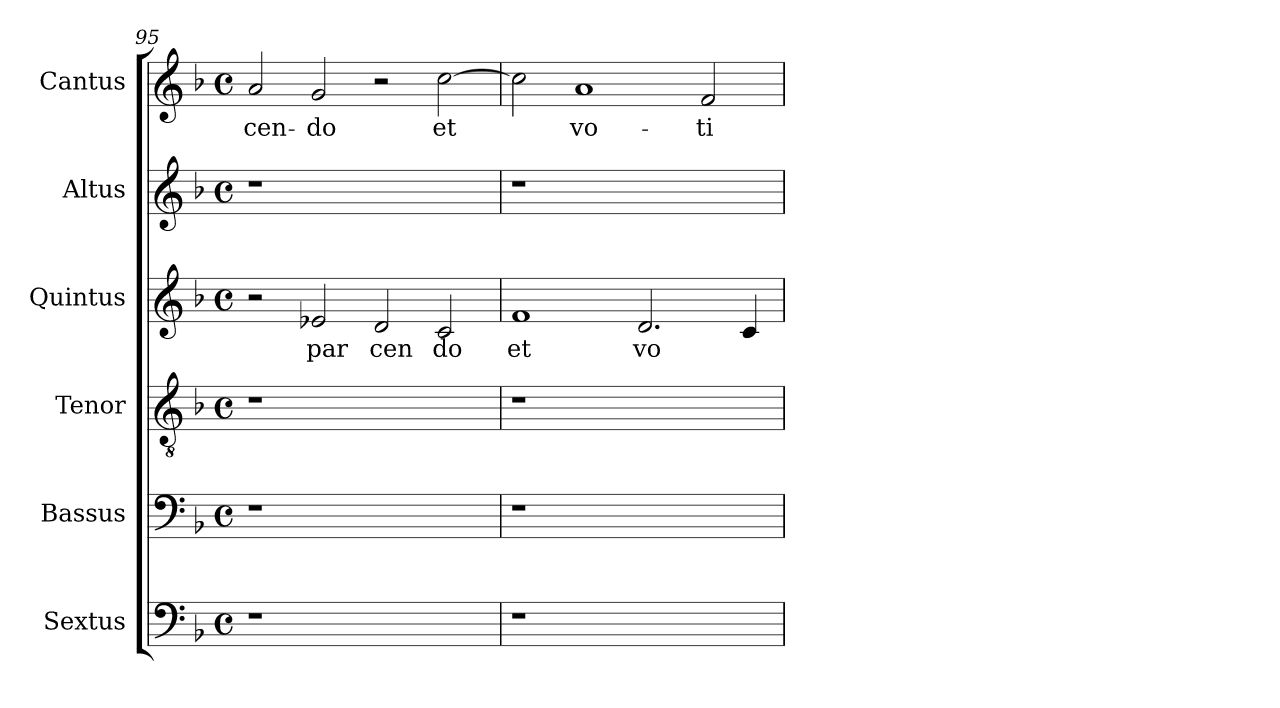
**kern	**kern	**kern	**kern	**text	**kern	**kern	**text
*part6	*part5	*part4	*part3	*part3	*part2	*part1	*part1
*staff6	*staff5	*staff4	*staff3	*staff3	*staff2	*staff1	*staff1
*I"Sextus	*I"Bassus	*I"Tenor	*I"Quintus	*	*I"Altus	*I"Cantus	*
*I'Sextus	*I'Bassus	*I'Tenor	*I'Quintus	*	*I'Altus	*I'Cantus	*
*clefF4	*clefF4	*clefGv2	*clefG2	*	*clefG2	*clefG2	*
*k[b-]	*k[b-]	*k[b-]	*k[b-]	*	*k[b-]	*k[b-]	*
*F:	*F:	*F:	*F:	*	*F:	*F:	*
*M4/4	*M4/4	*M4/4	*M4/4	*	*M4/4	*M4/4	*
*met(c)	*met(c)	*met(c)	*met(c)	*	*met(c)	*met(c)	*
=95	=95	=95	=95	=95	=95	=95	=95
!	!	!	!	!	!	!	!LO:LY:b:cj
1r	1r	1r	2r	.	1r	2a/	-cen-
!	!	!	!	!LO:LY:b:cj	!	!	!LO:LY:b:cj
.	.	.	2e-X/	par	.	2g/	-do
!	!	!	!	!LO:LY:b:cj	!	!	!
1ryy	1ryy	1ryy	2d/	cen	1ryy	2r	.
!	!	!	!	!LO:LY:b:cj	!	!	!LO:LY:b:cj
.	.	.	2c/	do	.	[>2cc\	et
=96	=96	=96	=96	=96	=96	=96	=96
!	!	!	!	!LO:LY:b:cj	!	!	!
1r	1r	1r	1f	et	1r	2cc\]	.
!	!	!	!	!	!	!	!LO:LY:b:cj
.	.	.	.	.	.	1a	vo-
!	!	!	!	!LO:LY:b:cj	!	!	!
1ryy	1ryy	1ryy	2.d/	vo	1ryy	.	.
!	!	!	!	!	!	!	!LO:LY:b:cj
.	.	.	.	.	.	2f/	-ti
.	.	.	4c/	.	.	.	.
=	=	=	=	=	=	=	=
*-	*-	*-	*-	*-	*-	*-	*-
